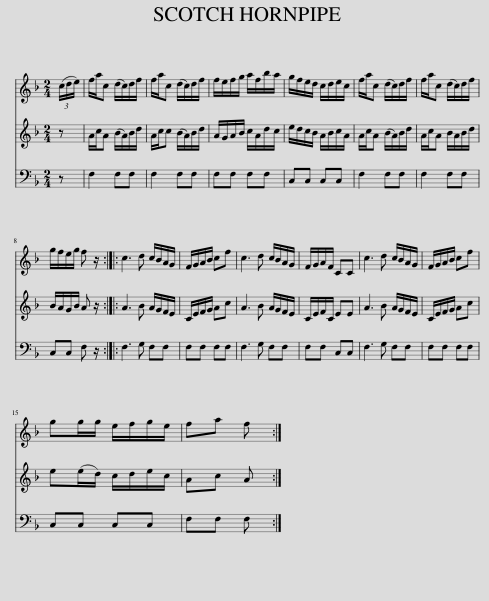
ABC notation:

X:1
%%score 1 2 3
L:1/8
M:2/4
I:linebreak $
K:F
V:1 treble
V:2 treble
V:3 bass
V:1
 (3(c/d/e/) | f/a/c (d/c/)d/f/ | f/a/c (d/c/)d/f/ | f/e/f/g/ a/f/b/a/ | g/f/e/d/ c/d/e/c/ | %5
 f/a/c (d/c/)d/f/ | f/a/c (d/c/)d/f/ |$ g/f/e/g/ f z/ :: c3 d c/B/A/G/ | F/G/A/B/ cf | %10
 c3 d c/B/A/G/ | F/G/A/F/ CC | c3 d c/B/A/G/ | F/G/A/B/ cf |$ gg/g/ e/f/g/e/ | %15
 fa f :| %16
V:2
 z | A/c/A (B/A/)B/d/ | A/c/c (B/A/)B/d/ | A/G/A/B/ c/A/d/c/ | e/d/c/B/ A/B/c/A/ | %5
 A/c/A (B/A/)B/d/ | A/c/A B/A/B/d/ |$ B/A/G/B/ A z/ :: A3 B A/G/F/E/ | C/E/F/G/ Ac | %10
 A3 B A/G/F/E/ | C/E/F/C/ EE | A3 B A/G/F/E/ | C/E/F/G/ Ac |$ e(e/d/) c/d/e/c/ | %15
 Ac A :| %16
V:3
 z | F,2 F,F, | F,2 F,F, | F,F, F,F, | C,C, C,C, | %5
 F,2 F,F, | F,2 F,F, |$ C,C, F, z/ :: F,3 G, F,F, | F,F, F,F, | %10
 F,3 G, F,F, | F,F, C,C, | F,3 G, F,F, | F,F, F,F, |$ C,C, C,C, | %15
 F,F, F, :| %16
